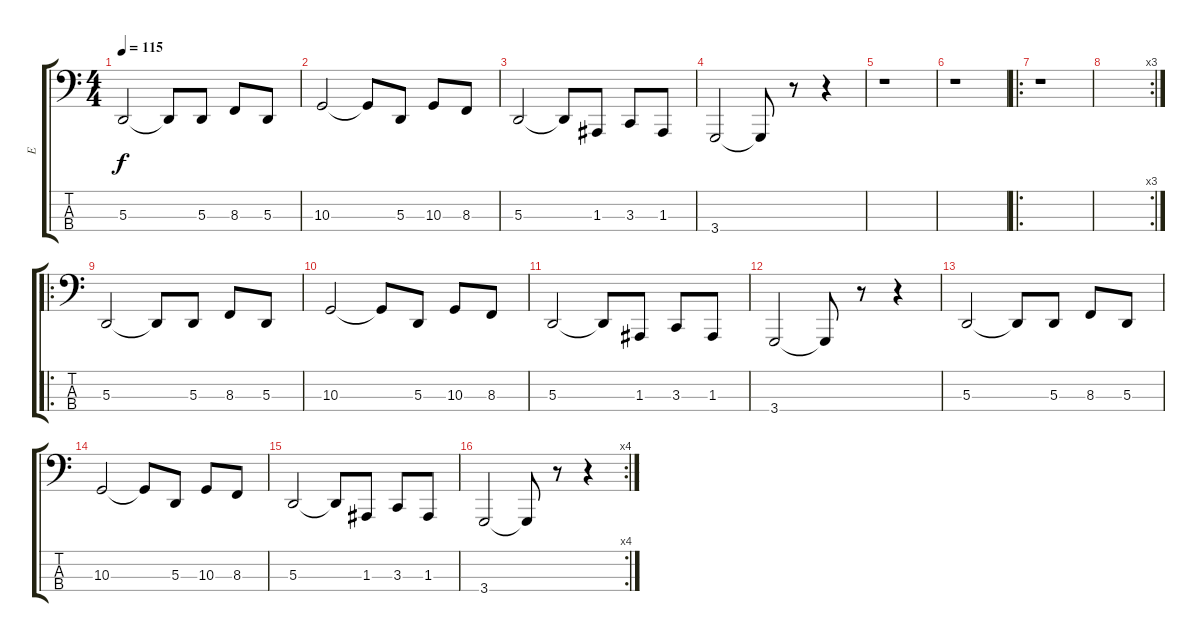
\track ("E" "E") {instrument synthbrass2}
\staff {score tabs}
\tuning (G2 D2 A1 E1) {hide}
\ts (4 4)
\tempo 115
\clef f4
\ks c
5.3.2{dy f} 5.3{t}.8 5.3.8 8.3.8 5.3.8 |
10.3.2 10.3{t}.8 5.3.8 10.3.8 8.3.8 |
5.3.2 5.3{t}.8 1.3.8 3.3.8 1.3.8 |
3.4.2 3.4{t}.8 r.8 r.4 |
r.1 |
r.1 |
\ro
r.1 |
\rc 3
|
\ro
5.3.2 5.3{t}.8 5.3.8 8.3.8 5.3.8 |
10.3.2 10.3{t}.8 5.3.8 10.3.8 8.3.8 |
5.3.2 5.3{t}.8 1.3.8 3.3.8 1.3.8 |
3.4.2 3.4{t}.8 r.8 r.4 |
5.3.2 5.3{t}.8 5.3.8 8.3.8 5.3.8 |
10.3.2 10.3{t}.8 5.3.8 10.3.8 8.3.8 |
5.3.2 5.3{t}.8 1.3.8 3.3.8 1.3.8 |
\rc 4
3.4.2 3.4{t}.8 r.8 r.4
